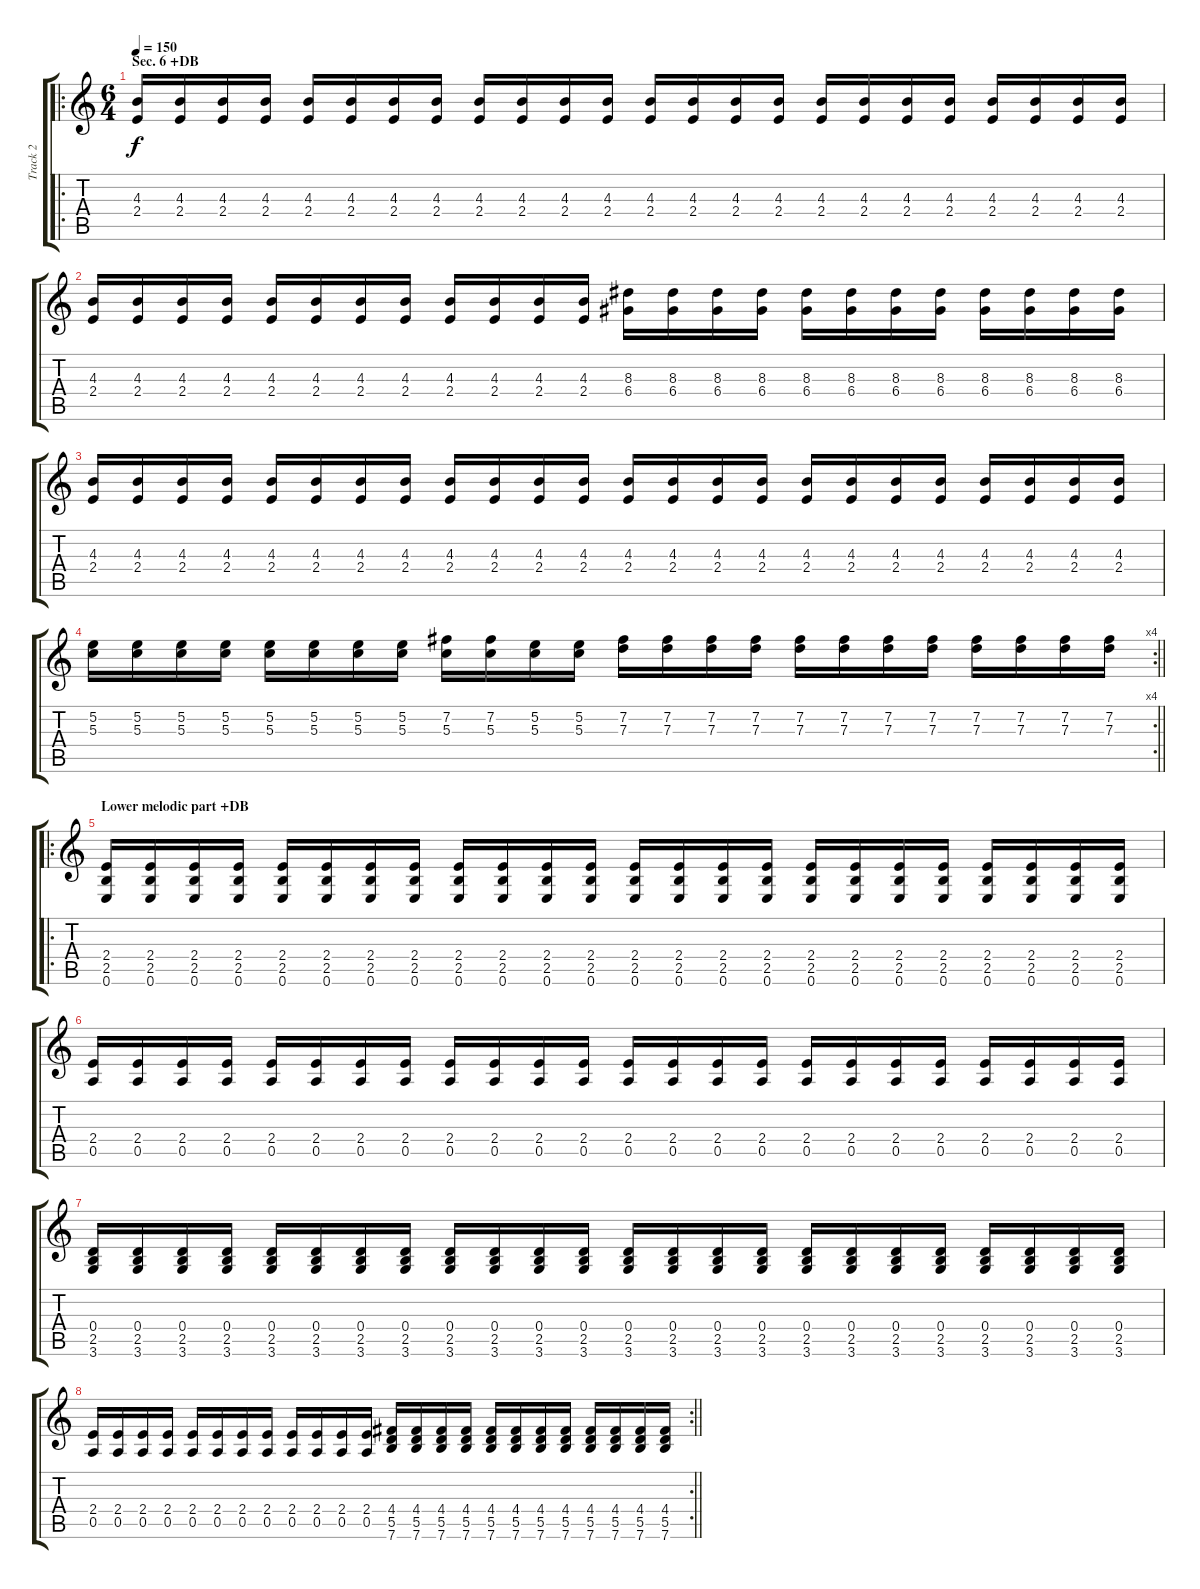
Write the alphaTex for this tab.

\track ("Track 2" "Track 2") {instrument overdrivenguitar}
\staff {score tabs}
\tuning (E4 B3 G3 D3 A2 E2) {hide}
\ro
\ts (6 4)
\section ("" "Sec. 6 +DB")
\tempo 150
\clef g2
\ks c
(4.3 2.4).16{dy f} (4.3 2.4).16 (4.3 2.4).16 (4.3 2.4).16 (4.3 2.4).16 (4.3 2.4).16 (4.3 2.4).16 (4.3 2.4).16 (4.3 2.4).16 (4.3 2.4).16 (4.3 2.4).16 (4.3 2.4).16 (4.3 2.4).16 (4.3 2.4).16 (4.3 2.4).16 (4.3 2.4).16 (4.3 2.4).16 (4.3 2.4).16 (4.3 2.4).16 (4.3 2.4).16 (4.3 2.4).16 (4.3 2.4).16 (4.3 2.4).16 (4.3 2.4).16 |
(4.3 2.4).16 (4.3 2.4).16 (4.3 2.4).16 (4.3 2.4).16 (4.3 2.4).16 (4.3 2.4).16 (4.3 2.4).16 (4.3 2.4).16 (4.3 2.4).16 (4.3 2.4).16 (4.3 2.4).16 (4.3 2.4).16 (8.3 6.4).16 (8.3 6.4).16 (8.3 6.4).16 (8.3 6.4).16 (8.3 6.4).16 (8.3 6.4).16 (8.3 6.4).16 (8.3 6.4).16 (8.3 6.4).16 (8.3 6.4).16 (8.3 6.4).16 (8.3 6.4).16 |
(4.3 2.4).16 (4.3 2.4).16 (4.3 2.4).16 (4.3 2.4).16 (4.3 2.4).16 (4.3 2.4).16 (4.3 2.4).16 (4.3 2.4).16 (4.3 2.4).16 (4.3 2.4).16 (4.3 2.4).16 (4.3 2.4).16 (4.3 2.4).16 (4.3 2.4).16 (4.3 2.4).16 (4.3 2.4).16 (4.3 2.4).16 (4.3 2.4).16 (4.3 2.4).16 (4.3 2.4).16 (4.3 2.4).16 (4.3 2.4).16 (4.3 2.4).16 (4.3 2.4).16 |
\rc 4
\barLineRight lightlight
(5.2 5.3).16 (5.2 5.3).16 (5.2 5.3).16 (5.2 5.3).16 (5.2 5.3).16 (5.2 5.3).16 (5.2 5.3).16 (5.2 5.3).16 (7.2 5.3).16 (7.2 5.3).16 (5.2 5.3).16 (5.2 5.3).16 (7.2 7.3).16 (7.2 7.3).16 (7.2 7.3).16 (7.2 7.3).16 (7.2 7.3).16 (7.2 7.3).16 (7.2 7.3).16 (7.2 7.3).16 (7.2 7.3).16 (7.2 7.3).16 (7.2 7.3).16 (7.2 7.3).16 |
\ro
\section ("" "Lower melodic part +DB")
(2.4 2.5 0.6).16 (2.4 2.5 0.6).16 (2.4 2.5 0.6).16 (2.4 2.5 0.6).16 (2.4 2.5 0.6).16 (2.4 2.5 0.6).16 (2.4 2.5 0.6).16 (2.4 2.5 0.6).16 (2.4 2.5 0.6).16 (2.4 2.5 0.6).16 (2.4 2.5 0.6).16 (2.4 2.5 0.6).16 (2.4 2.5 0.6).16 (2.4 2.5 0.6).16 (2.4 2.5 0.6).16 (2.4 2.5 0.6).16 (2.4 2.5 0.6).16 (2.4 2.5 0.6).16 (2.4 2.5 0.6).16 (2.4 2.5 0.6).16 (2.4 2.5 0.6).16 (2.4 2.5 0.6).16 (2.4 2.5 0.6).16 (2.4 2.5 0.6).16 |
(2.4 0.5).16 (2.4 0.5).16 (2.4 0.5).16 (2.4 0.5).16 (2.4 0.5).16 (2.4 0.5).16 (2.4 0.5).16 (2.4 0.5).16 (2.4 0.5).16 (2.4 0.5).16 (2.4 0.5).16 (2.4 0.5).16 (2.4 0.5).16 (2.4 0.5).16 (2.4 0.5).16 (2.4 0.5).16 (2.4 0.5).16 (2.4 0.5).16 (2.4 0.5).16 (2.4 0.5).16 (2.4 0.5).16 (2.4 0.5).16 (2.4 0.5).16 (2.4 0.5).16 |
(0.4 2.5 3.6).16 (0.4 2.5 3.6).16 (0.4 2.5 3.6).16 (0.4 2.5 3.6).16 (0.4 2.5 3.6).16 (0.4 2.5 3.6).16 (0.4 2.5 3.6).16 (0.4 2.5 3.6).16 (0.4 2.5 3.6).16 (0.4 2.5 3.6).16 (0.4 2.5 3.6).16 (0.4 2.5 3.6).16 (0.4 2.5 3.6).16 (0.4 2.5 3.6).16 (0.4 2.5 3.6).16 (0.4 2.5 3.6).16 (0.4 2.5 3.6).16 (0.4 2.5 3.6).16 (0.4 2.5 3.6).16 (0.4 2.5 3.6).16 (0.4 2.5 3.6).16 (0.4 2.5 3.6).16 (0.4 2.5 3.6).16 (0.4 2.5 3.6).16 |
\rc 2
\barLineRight lightlight
(2.4 0.5).16 (2.4 0.5).16 (2.4 0.5).16 (2.4 0.5).16 (2.4 0.5).16 (2.4 0.5).16 (2.4 0.5).16 (2.4 0.5).16 (2.4 0.5).16 (2.4 0.5).16 (2.4 0.5).16 (2.4 0.5).16 (4.4 5.5 7.6).16 (4.4 5.5 7.6).16 (4.4 5.5 7.6).16 (4.4 5.5 7.6).16 (4.4 5.5 7.6).16 (4.4 5.5 7.6).16 (4.4 5.5 7.6).16 (4.4 5.5 7.6).16 (4.4 5.5 7.6).16 (4.4 5.5 7.6).16 (4.4 5.5 7.6).16 (4.4 5.5 7.6).16
